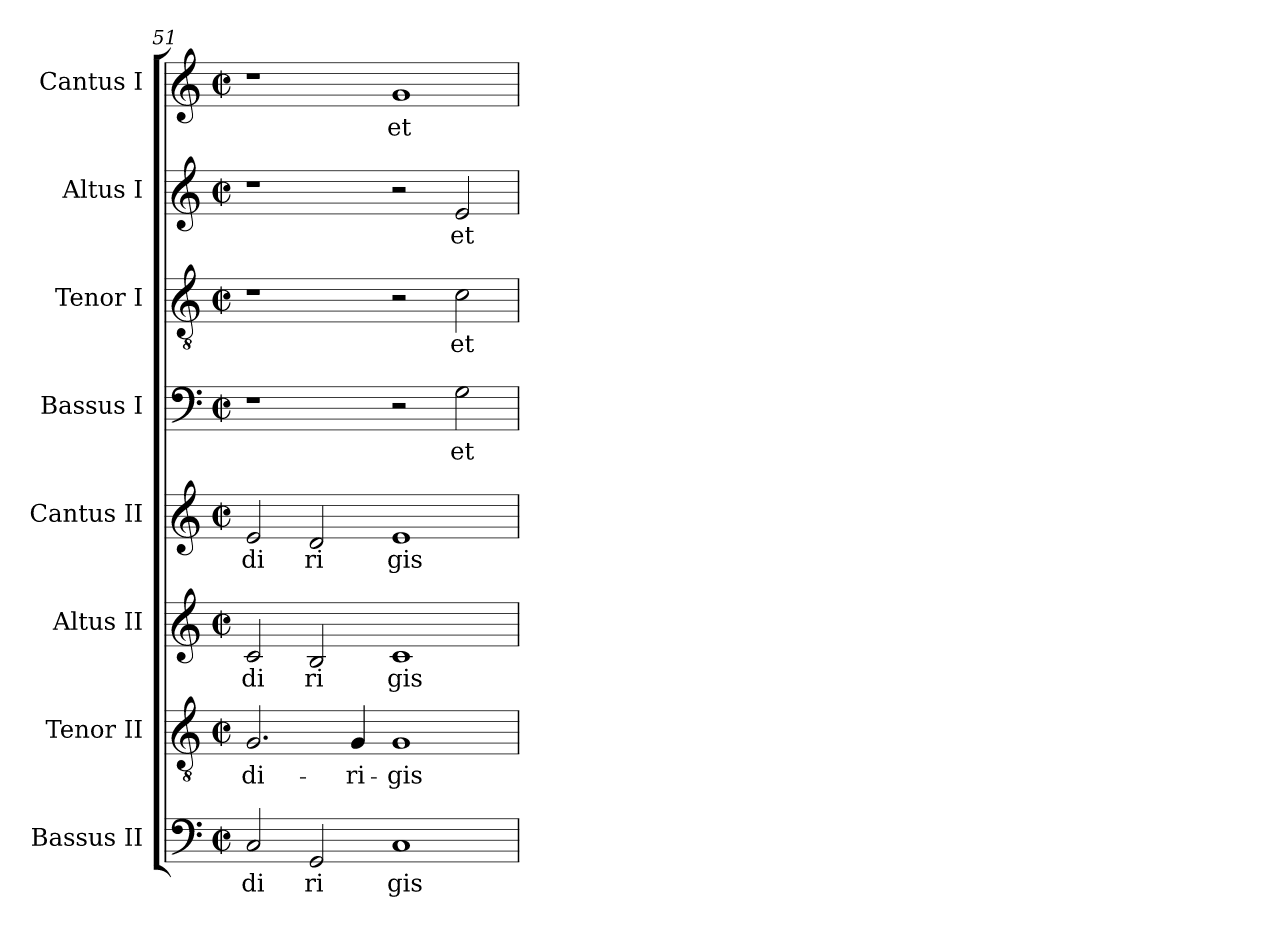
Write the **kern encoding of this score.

**kern	**text	**kern	**text	**kern	**text	**kern	**text	**kern	**text	**kern	**text	**kern	**text	**kern	**text
*part8	*part8	*part7	*part7	*part6	*part6	*part5	*part5	*part4	*part4	*part3	*part3	*part2	*part2	*part1	*part1
*staff8	*staff8	*staff7	*staff7	*staff6	*staff6	*staff5	*staff5	*staff4	*staff4	*staff3	*staff3	*staff2	*staff2	*staff1	*staff1
*I"Bassus II	*	*I"Tenor II	*	*I"Altus II	*	*I"Cantus II	*	*I"Bassus I	*	*I"Tenor I	*	*I"Altus I	*	*I"Cantus I	*
*clefF4	*	*clefGv2	*	*clefG2	*	*clefG2	*	*clefF4	*	*clefGv2	*	*clefG2	*	*clefG2	*
*M2/2	*	*M2/2	*	*M2/2	*	*M2/2	*	*M2/2	*	*M2/2	*	*M2/2	*	*M2/2	*
*met(c|)	*	*met(c|)	*	*met(c|)	*	*met(c|)	*	*met(c|)	*	*met(c|)	*	*met(c|)	*	*met(c|)	*
=51	=51	=51	=51	=51	=51	=51	=51	=51	=51	=51	=51	=51	=51	=51	=51
!	!LO:LY:b:cj	!	!LO:LY:b:cj	!	!LO:LY:b:cj	!	!LO:LY:b:cj	!	!	!	!	!	!	!	!
2C/	di	2.G/	di-	2c/	di	2e/	di	1r	.	1r	.	1r	.	1r	.
!	!LO:LY:b:cj	!	!	!	!LO:LY:b:cj	!	!LO:LY:b:cj	!	!	!	!	!	!	!	!
2GG/	ri	.	.	2B/	ri	2d/	ri	.	.	.	.	.	.	.	.
!	!	!	!LO:LY:b:cj	!	!	!	!	!	!	!	!	!	!	!	!
.	.	4G/	-ri-	.	.	.	.	.	.	.	.	.	.	.	.
!	!LO:LY:b:cj	!	!LO:LY:b:cj	!	!LO:LY:b:cj	!	!LO:LY:b:cj	!	!	!	!	!	!	!	!LO:LY:b:cj
1C	gis	1G	-gis	1c	gis	1e	gis	2r	.	2r	.	2r	.	1g	et
!	!	!	!	!	!	!	!	!	!LO:LY:b:cj	!	!LO:LY:b:cj	!	!LO:LY:b:cj	!	!
.	.	.	.	.	.	.	.	2G\	et	2c\	et	2e/	et	.	.
=	=	=	=	=	=	=	=	=	=	=	=	=	=	=	=
*-	*-	*-	*-	*-	*-	*-	*-	*-	*-	*-	*-	*-	*-	*-	*-
